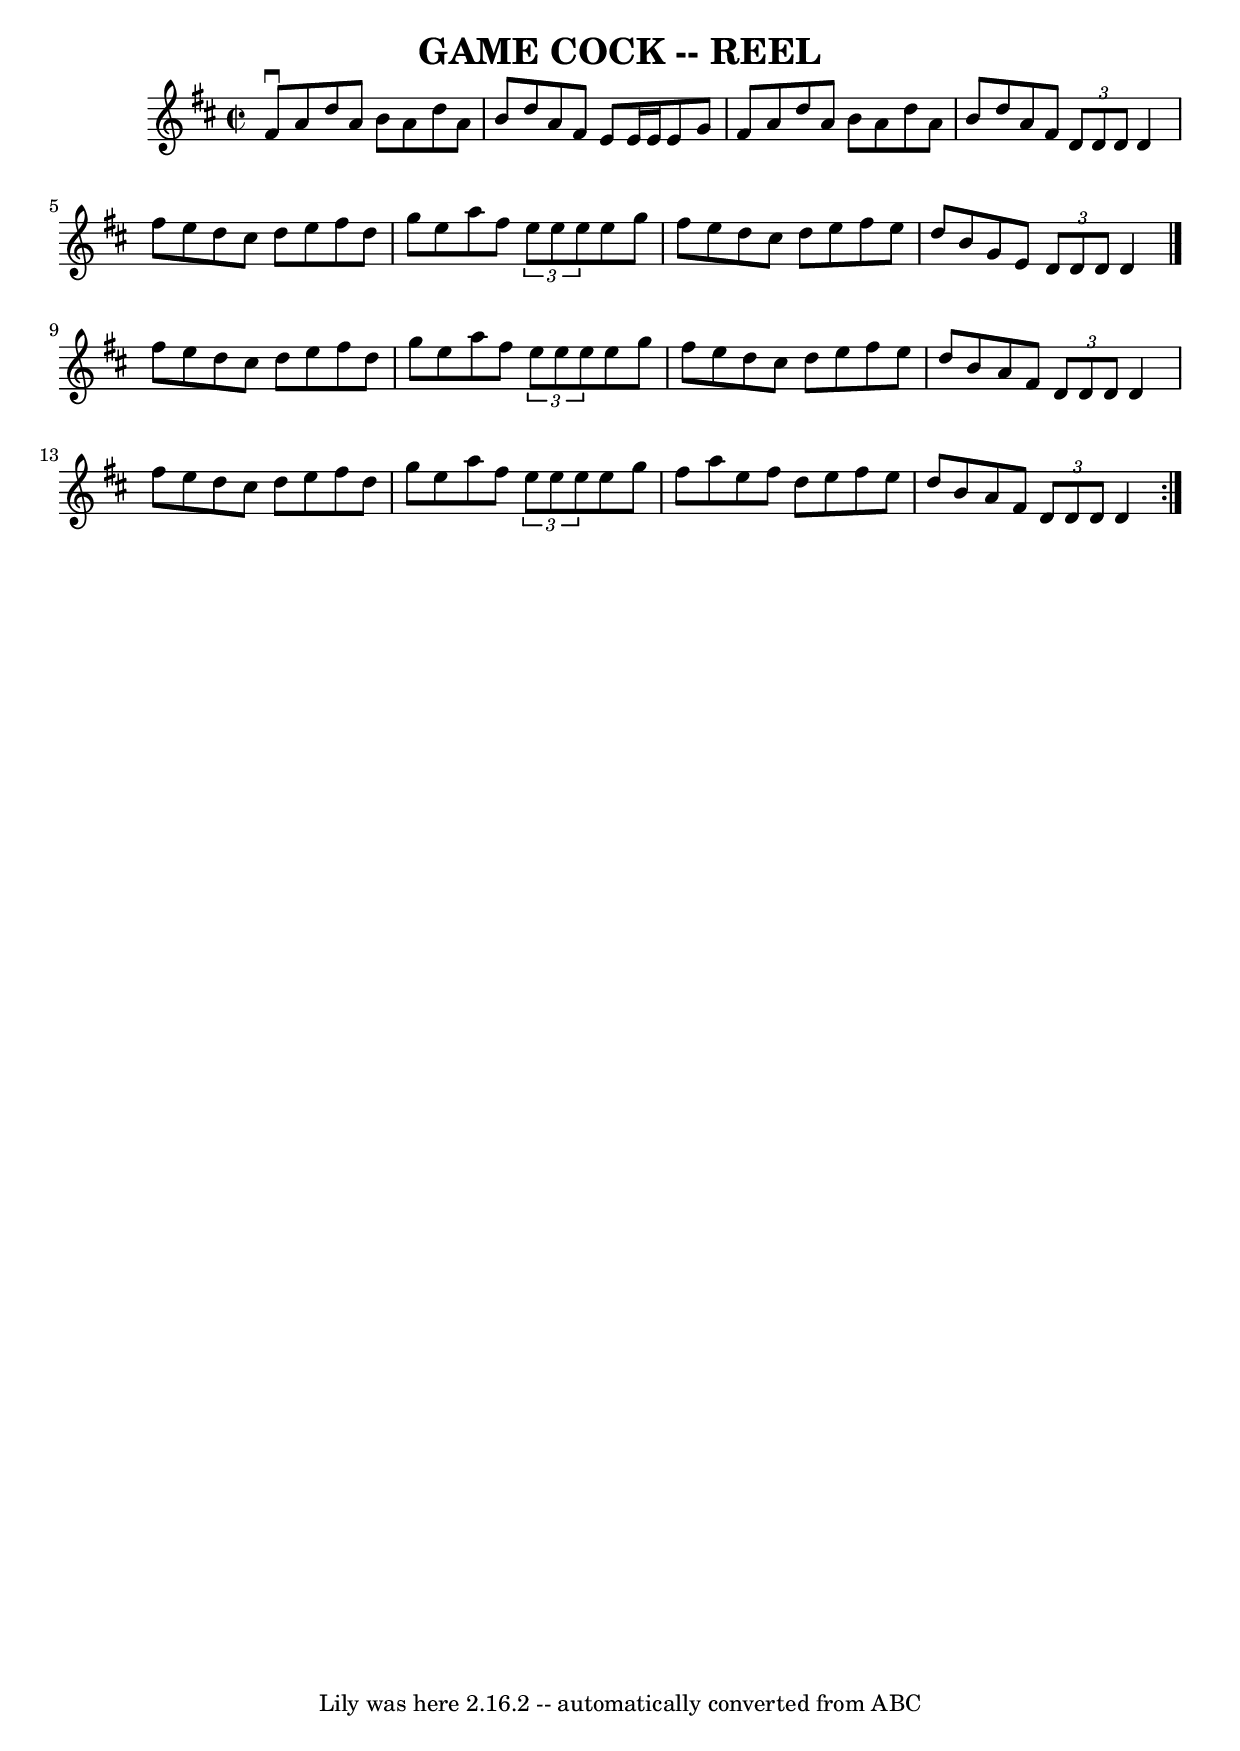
\version "2.16.2"
\include "Mammoth.ily"
\header {
  %% book = "Ryan's Mammoth Collection of Fiddle Tunes"
  crossRefNumber = "1"
  footnotes = ""
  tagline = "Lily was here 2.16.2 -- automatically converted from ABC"
  title = "GAME COCK -- REEL"

}
voicedefault =  {



  \repeat volta 2 {

    \override Staff.TimeSignature #'style = #'C
    \time 2/2 
    \key d \major
 fis'8^\downbow a'8 d''8 a'8 b'8 a'8   
    d''8 a'8    |
    b'8 d''8 a'8 fis'8 e'8 e'16 e'16   
    e'8 g'8    |
    fis'8 a'8 d''8 a'8 b'8 a'8 d''8    
    a'8    |
    b'8 d''8 a'8 fis'8    \times 2/3 { d'8 d'8    
				       d'8  
				     } d'4    |
    fis''8 e''8 d''8 cis''8 d''8 e''8   
    fis''8 d''8    |
    g''8 e''8 a''8 fis''8    \times 2/3 {   
      e''8 e''8 e''8  
    } e''8 g''8    |
    fis''8 e''8 d''8    
    cis''8 d''8 e''8 fis''8 e''8    |
    d''8 b'8 g'8    
    e'8    \times 2/3 { d'8 d'8 d'8  
		      } d'4    \bar "|." fis''8    
    e''8 d''8 cis''8 d''8 e''8 fis''8 d''8    |
    g''8    
    e''8 a''8 fis''8    \times 2/3 { e''8 e''8 e''8  
				   } e''8 g''8 
    |
    fis''8 e''8 d''8 cis''8 d''8 e''8 fis''8    
    e''8    |
    d''8 b'8 a'8 fis'8    \times 2/3 { d'8 d'8    
				       d'8  
				     } d'4    |
    fis''8 e''8 d''8 cis''8 d''8 e''8   
    fis''8 d''8    |
    g''8 e''8 a''8 fis''8    \times 2/3 {   
      e''8 e''8 e''8  
    } e''8 g''8    |
    fis''8 a''8 e''8    
    fis''8 d''8 e''8 fis''8 e''8    |
    d''8 b'8 a'8    
    fis'8    \times 2/3 { d'8 d'8 d'8  
			} d'4    
  }   

}

\score{
  <<

    \context Staff="default"
    {
      \voicedefault 
      
    }

  >>
  \layout {
    
  }
  \midi {
  }

}
